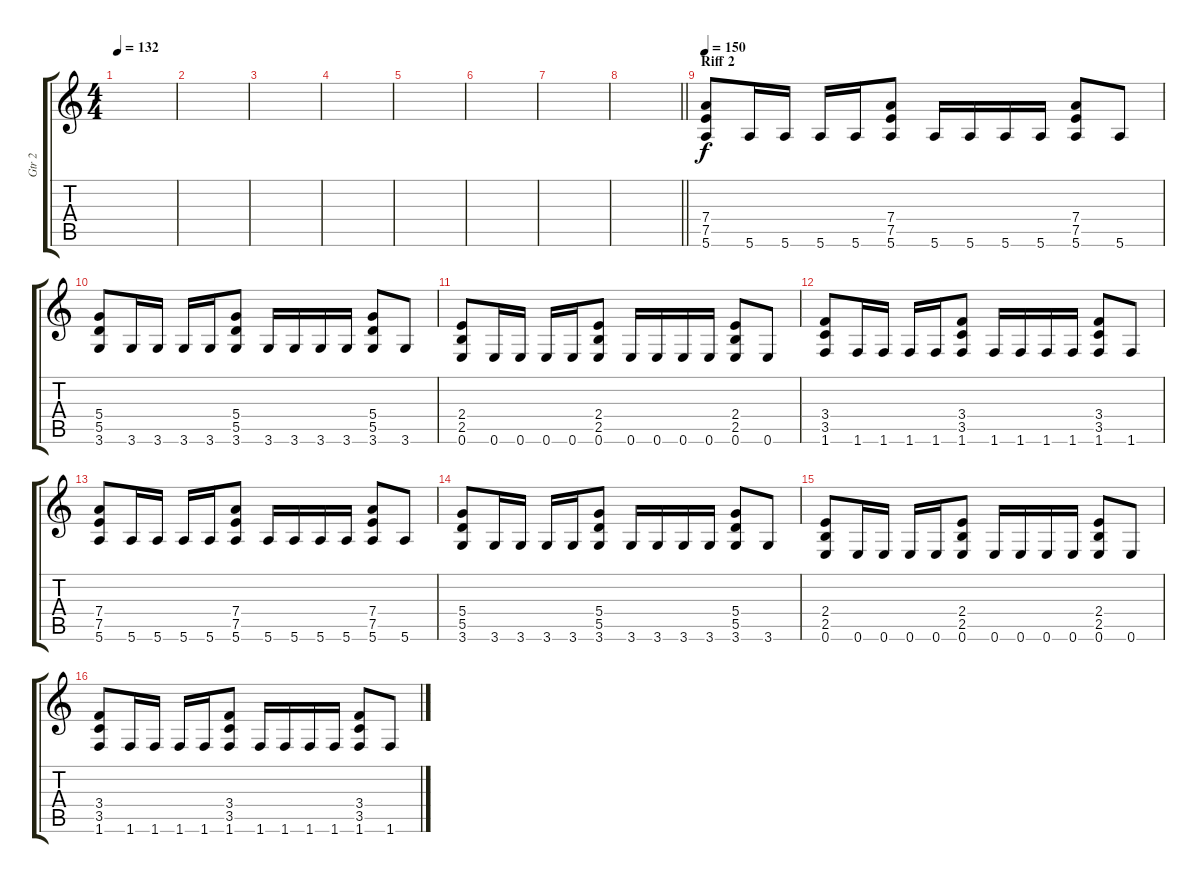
\track ("Gtr 2" "Gtr 2") {instrument distortionguitar}
\staff {score tabs}
\tuning (E4 B3 G3 D3 A2 E2) {hide}
\ts (4 4)
\tempo 132
\clef g2
\ks c
|
|
|
|
|
|
|
\barLineRight lightlight
|
\section ("" "Riff 2")
\tempo 150
(7.4 7.5 5.6).8 5.6.16 5.6.16 5.6.16 5.6.16 (7.4 7.5 5.6).8 5.6.16 5.6.16 5.6.16 5.6.16 (7.4 7.5 5.6).8 5.6.8 |
(5.4 5.5 3.6).8 3.6.16 3.6.16 3.6.16 3.6.16 (5.4 5.5 3.6).8 3.6.16 3.6.16 3.6.16 3.6.16 (5.4 5.5 3.6).8 3.6.8 |
(2.4 2.5 0.6).8 0.6.16 0.6.16 0.6.16 0.6.16 (2.4 2.5 0.6).8 0.6.16 0.6.16 0.6.16 0.6.16 (2.4 2.5 0.6).8 0.6.8 |
(3.4 3.5 1.6).8 1.6.16 1.6.16 1.6.16 1.6.16 (3.4 3.5 1.6).8 1.6.16 1.6.16 1.6.16 1.6.16 (3.4 3.5 1.6).8 1.6.8 |
(7.4 7.5 5.6).8 5.6.16 5.6.16 5.6.16 5.6.16 (7.4 7.5 5.6).8 5.6.16 5.6.16 5.6.16 5.6.16 (7.4 7.5 5.6).8 5.6.8 |
(5.4 5.5 3.6).8 3.6.16 3.6.16 3.6.16 3.6.16 (5.4 5.5 3.6).8 3.6.16 3.6.16 3.6.16 3.6.16 (5.4 5.5 3.6).8 3.6.8 |
(2.4 2.5 0.6).8 0.6.16 0.6.16 0.6.16 0.6.16 (2.4 2.5 0.6).8 0.6.16 0.6.16 0.6.16 0.6.16 (2.4 2.5 0.6).8 0.6.8 |
(3.4 3.5 1.6).8 1.6.16 1.6.16 1.6.16 1.6.16 (3.4 3.5 1.6).8 1.6.16 1.6.16 1.6.16 1.6.16 (3.4 3.5 1.6).8 1.6.8
